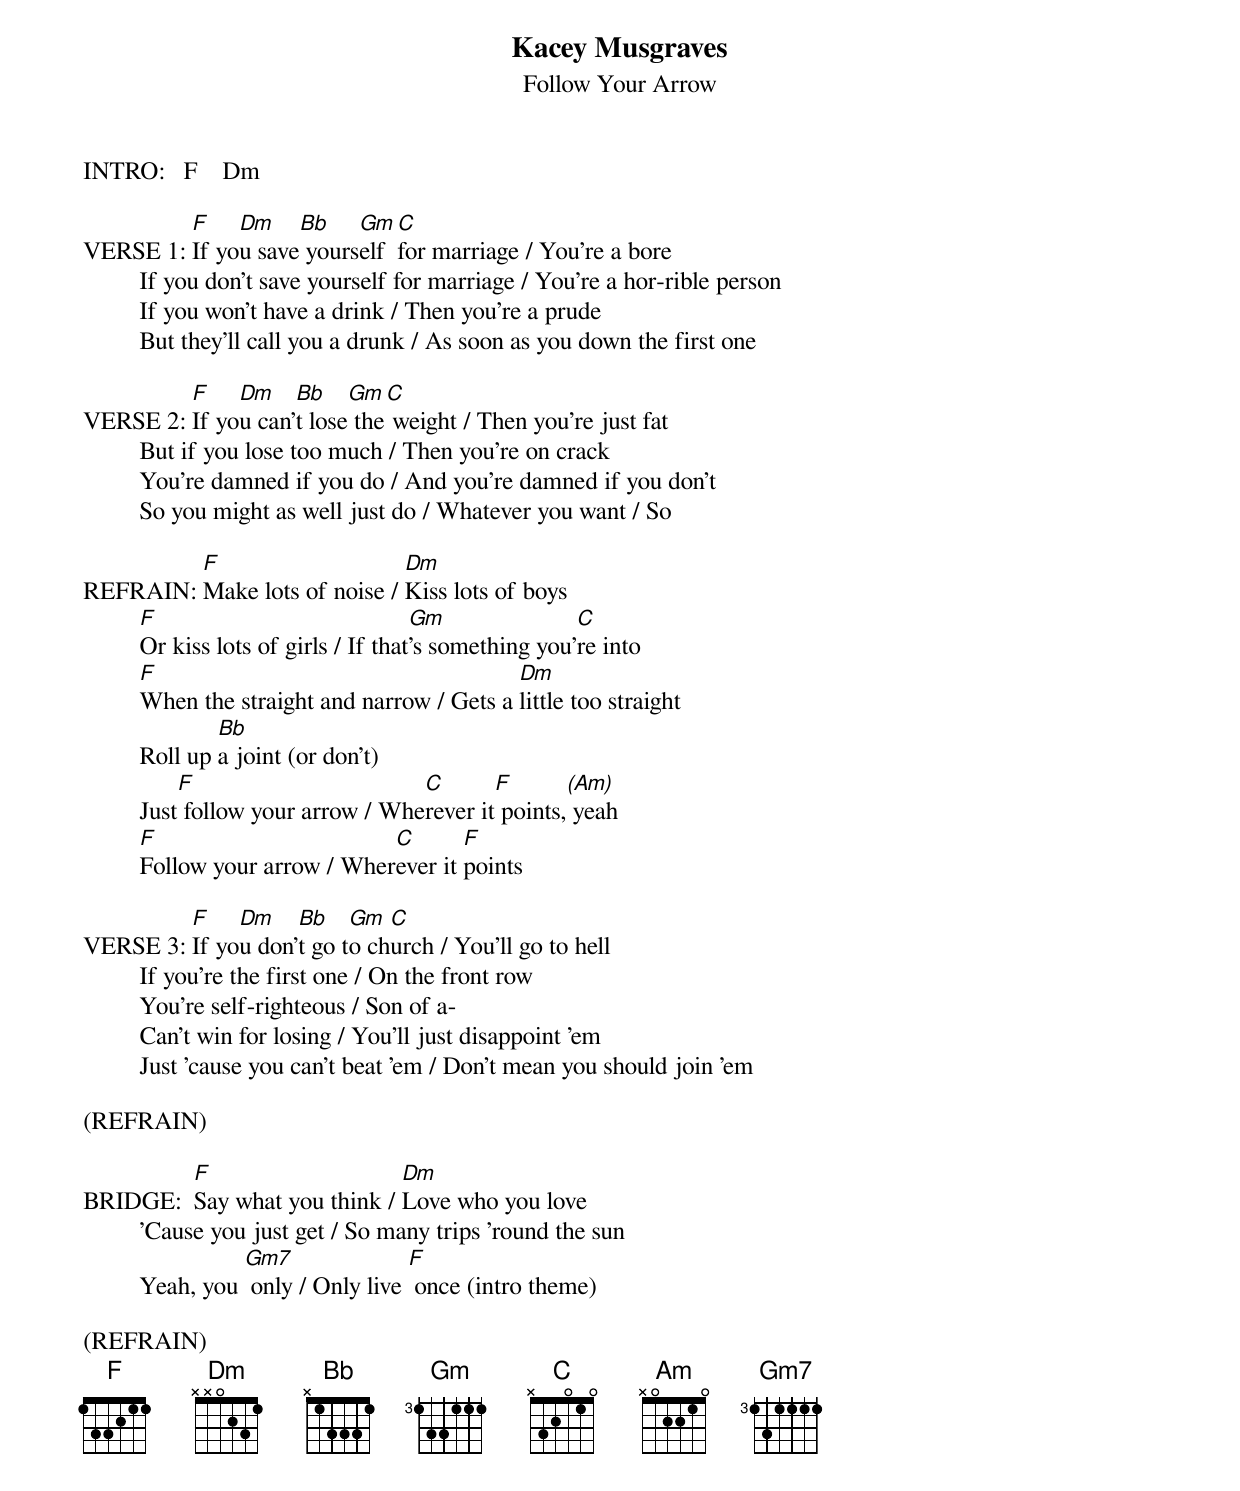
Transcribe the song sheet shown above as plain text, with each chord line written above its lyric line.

Kacey Musgraves
Follow Your Arrow

INTRO:   F    Dm

         F    Dm    Bb    Gm  C
VERSE 1: If you save yourself for marriage / You're a bore
         If you don't save yourself for marriage / You're a hor-rible person
         If you won't have a drink / Then you're a prude
         But they'll call you a drunk / As soon as you down the first one

         F    Dm    Bb    Gm  C
VERSE 2: If you can't lose the weight / Then you're just fat
         But if you lose too much / Then you're on crack
         You're damned if you do / And you're damned if you don't
         So you might as well just do / Whatever you want / So

         F                    Dm
REFRAIN: Make lots of noise / Kiss lots of boys
         F                              Gm               C
         Or kiss lots of girls / If that's something you're into
         F                                     Dm
         When the straight and narrow / Gets a little too straight
                 Bb
         Roll up a joint (or don't)
             F                       C       F       (Am)
         Just follow your arrow / Wherever it points, yeah
         F                       C       F
         Follow your arrow / Wherever it points

         F    Dm    Bb    Gm  C
VERSE 3: If you don't go to church / You'll go to hell
         If you're the first one / On the front row
         You're self-righteous / Son of a-
         Can't win for losing / You'll just disappoint 'em
         Just 'cause you can't beat 'em / Don't mean you should join 'em

(REFRAIN)

         F                    Dm
BRIDGE:  Say what you think / Love who you love
         'Cause you just get / So many trips 'round the sun
         Yeah, you [Gm7] only / Only live [F] once (intro theme)

(REFRAIN)
